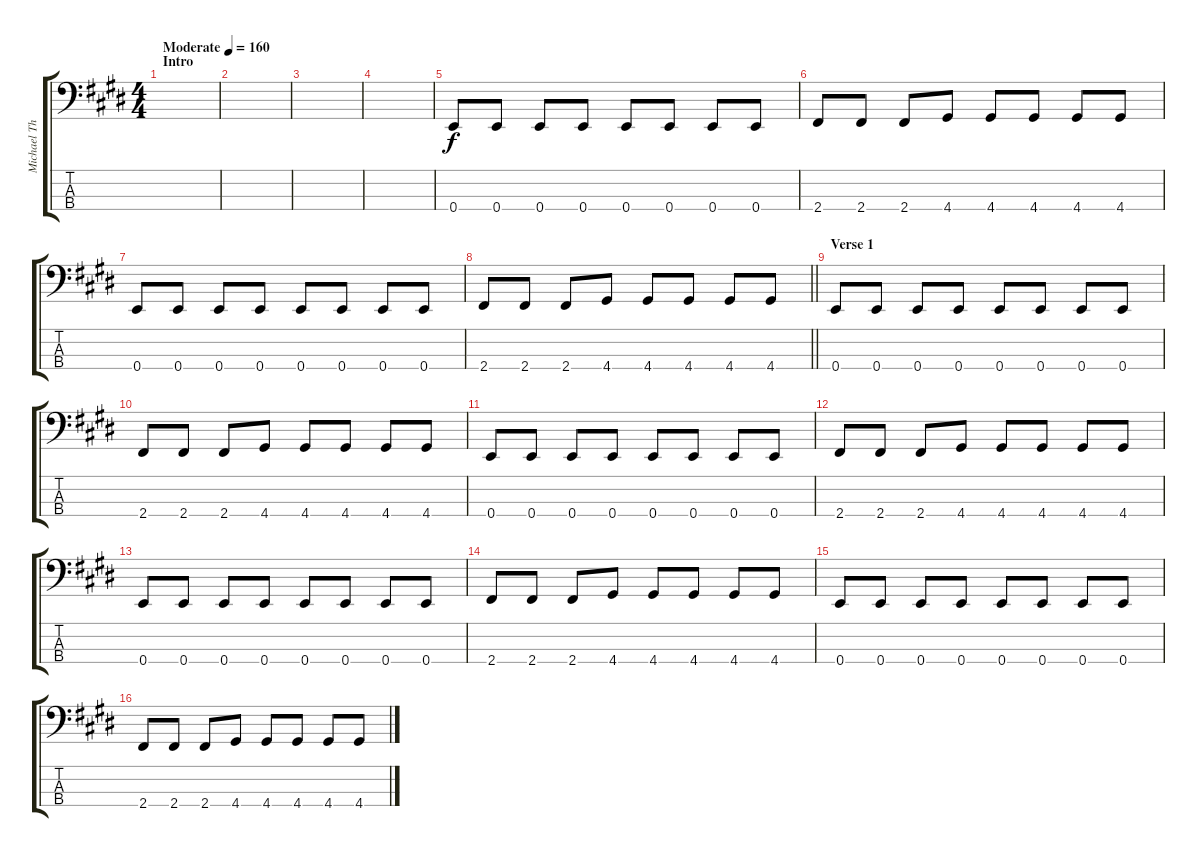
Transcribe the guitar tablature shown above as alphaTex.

\track ("Michael Thomas - Bass" "Michael Th") {instrument electricbassfinger}
\staff {score tabs}
\tuning (G2 D2 A1 E1) {hide}
\ts (4 4)
\section ("" "Intro")
\tempo (160 "Moderate")
\clef f4
\ks e
|
|
|
|
0.4.8 0.4.8 0.4.8 0.4.8 0.4.8 0.4.8 0.4.8 0.4.8 |
2.4.8 2.4.8 2.4.8 4.4.8 4.4.8 4.4.8 4.4.8 4.4.8 |
0.4.8 0.4.8 0.4.8 0.4.8 0.4.8 0.4.8 0.4.8 0.4.8 |
\barLineRight lightlight
2.4.8 2.4.8 2.4.8 4.4.8 4.4.8 4.4.8 4.4.8 4.4.8 |
\section ("" "Verse 1")
0.4.8 0.4.8 0.4.8 0.4.8 0.4.8 0.4.8 0.4.8 0.4.8 |
2.4.8 2.4.8 2.4.8 4.4.8 4.4.8 4.4.8 4.4.8 4.4.8 |
0.4.8 0.4.8 0.4.8 0.4.8 0.4.8 0.4.8 0.4.8 0.4.8 |
2.4.8 2.4.8 2.4.8 4.4.8 4.4.8 4.4.8 4.4.8 4.4.8 |
0.4.8 0.4.8 0.4.8 0.4.8 0.4.8 0.4.8 0.4.8 0.4.8 |
2.4.8 2.4.8 2.4.8 4.4.8 4.4.8 4.4.8 4.4.8 4.4.8 |
0.4.8 0.4.8 0.4.8 0.4.8 0.4.8 0.4.8 0.4.8 0.4.8 |
2.4.8 2.4.8 2.4.8 4.4.8 4.4.8 4.4.8 4.4.8 4.4.8
